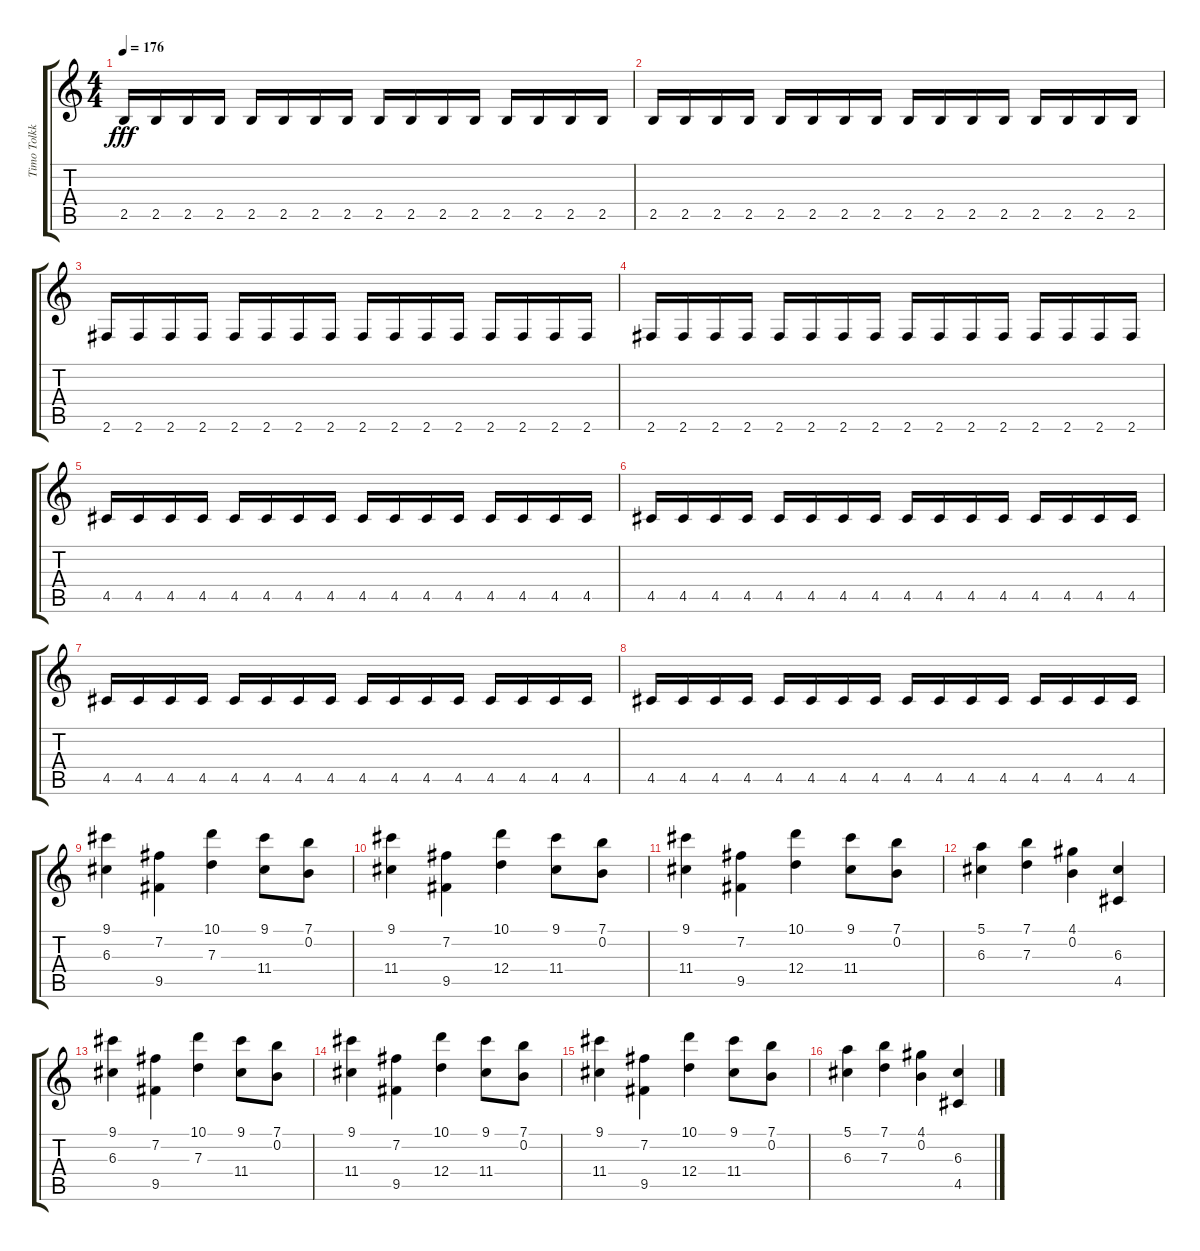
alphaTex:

\track ("Timo Tolkki" "Timo Tolkk") {instrument distortionguitar}
\staff {score tabs}
\tuning (E4 B3 G3 D3 A2 E2) {hide}
\ts (4 4)
\tempo 176
\clef g2
\ks c
2.5.16{dy fff} 2.5.16 2.5.16 2.5.16 2.5.16 2.5.16 2.5.16 2.5.16 2.5.16 2.5.16 2.5.16 2.5.16 2.5.16 2.5.16 2.5.16 2.5.16 |
2.5.16 2.5.16 2.5.16 2.5.16 2.5.16 2.5.16 2.5.16 2.5.16 2.5.16 2.5.16 2.5.16 2.5.16 2.5.16 2.5.16 2.5.16 2.5.16 |
2.6.16 2.6.16 2.6.16 2.6.16 2.6.16 2.6.16 2.6.16 2.6.16 2.6.16 2.6.16 2.6.16 2.6.16 2.6.16 2.6.16 2.6.16 2.6.16 |
2.6.16 2.6.16 2.6.16 2.6.16 2.6.16 2.6.16 2.6.16 2.6.16 2.6.16 2.6.16 2.6.16 2.6.16 2.6.16 2.6.16 2.6.16 2.6.16 |
4.5.16 4.5.16 4.5.16 4.5.16 4.5.16 4.5.16 4.5.16 4.5.16 4.5.16 4.5.16 4.5.16 4.5.16 4.5.16 4.5.16 4.5.16 4.5.16 |
4.5.16 4.5.16 4.5.16 4.5.16 4.5.16 4.5.16 4.5.16 4.5.16 4.5.16 4.5.16 4.5.16 4.5.16 4.5.16 4.5.16 4.5.16 4.5.16 |
4.5.16 4.5.16 4.5.16 4.5.16 4.5.16 4.5.16 4.5.16 4.5.16 4.5.16 4.5.16 4.5.16 4.5.16 4.5.16 4.5.16 4.5.16 4.5.16 |
4.5.16 4.5.16 4.5.16 4.5.16 4.5.16 4.5.16 4.5.16 4.5.16 4.5.16 4.5.16 4.5.16 4.5.16 4.5.16 4.5.16 4.5.16 4.5.16 |
(9.1 6.3).4 (7.2 9.5).4 (10.1 7.3).4 (9.1 11.4).8 (7.1 0.2).8 |
(9.1 11.4).4 (7.2 9.5).4 (10.1 12.4).4 (9.1 11.4).8 (7.1 0.2).8 |
(9.1 11.4).4 (7.2 9.5).4 (10.1 12.4).4 (9.1 11.4).8 (7.1 0.2).8 |
(5.1 6.3).4 (7.1 7.3).4 (4.1 0.2).4 (6.3 4.5).4 |
(9.1 6.3).4 (7.2 9.5).4 (10.1 7.3).4 (9.1 11.4).8 (7.1 0.2).8 |
(9.1 11.4).4 (7.2 9.5).4 (10.1 12.4).4 (9.1 11.4).8 (7.1 0.2).8 |
(9.1 11.4).4 (7.2 9.5).4 (10.1 12.4).4 (9.1 11.4).8 (7.1 0.2).8 |
(5.1 6.3).4 (7.1 7.3).4 (4.1 0.2).4 (6.3 4.5).4
